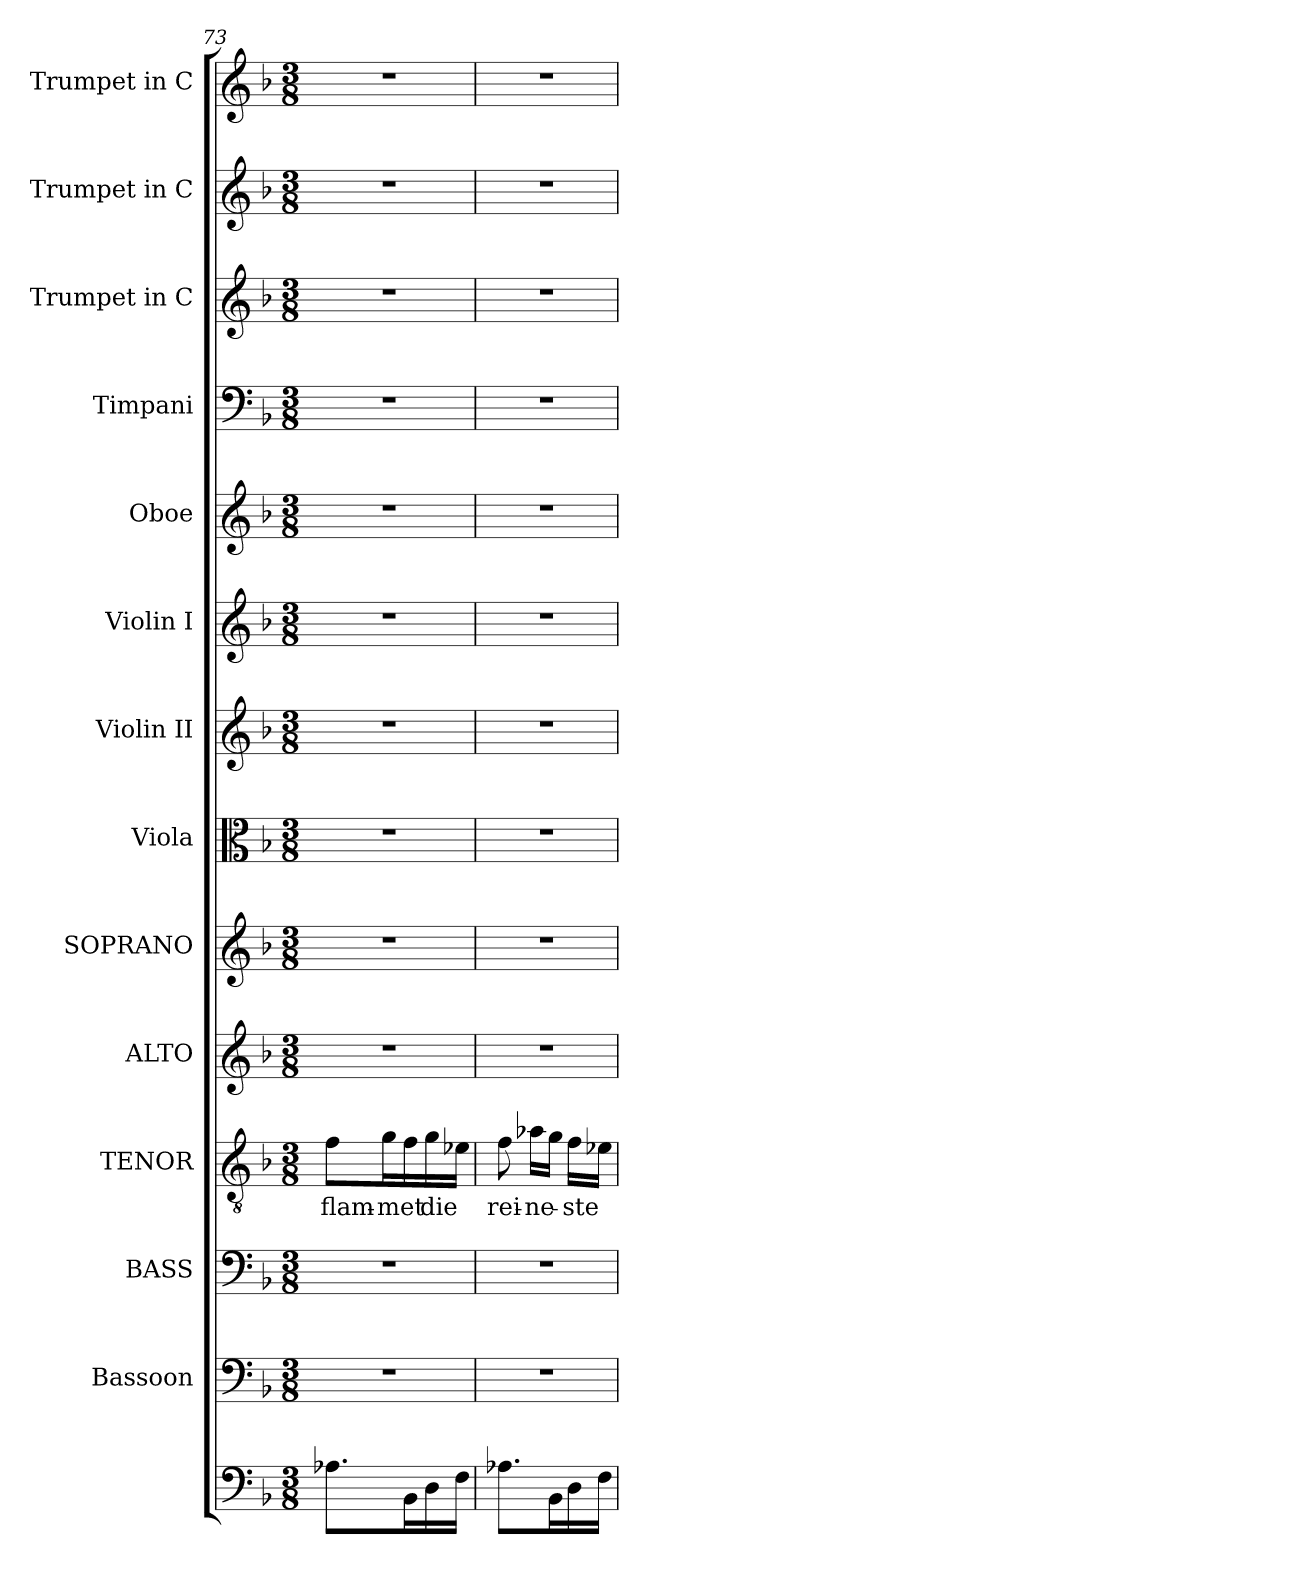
**kern	**kern	**kern	**kern	**text	**kern	**kern	**kern	**kern	**kern	**kern	**kern	**kern	**kern	**kern
*part14	*part13	*part12	*part11	*part11	*part10	*part9	*part8	*part7	*part6	*part5	*part4	*part3	*part2	*part1
*staff14	*staff13	*staff12	*staff11	*staff11	*staff10	*staff9	*staff8	*staff7	*staff6	*staff5	*staff4	*staff3	*staff2	*staff1
*	*I"Bassoon	*I"BASS	*I"TENOR	*	*I"ALTO	*I"SOPRANO	*I"Viola	*I"Violin II	*I"Violin I	*I"Oboe	*I"Timpani	*I"Trumpet in C	*I"Trumpet in C	*I"Trumpet in C
*	*	*	*	*	*I'Alto	*I'Soprano	*I'Viola	*I'Violin II	*I'Violin I	*I'Oboe	*I'Timp.	*	*	*
*clefF4	*clefF4	*clefF4	*clefGv2	*	*clefG2	*clefG2	*clefC3	*clefG2	*clefG2	*clefG2	*clefF4	*clefG2	*clefG2	*clefG2
*	*	*	*ITrd7c12	*	*	*	*	*	*	*	*	*	*	*
*k[b-]	*k[b-]	*k[b-]	*k[b-]	*	*k[b-]	*k[b-]	*k[b-]	*k[b-]	*k[b-]	*k[b-]	*k[b-]	*k[b-]	*k[b-]	*k[b-]
*F:	*F:	*F:	*F:	*	*F:	*F:	*F:	*F:	*F:	*F:	*F:	*F:	*F:	*F:
*M3/8	*M3/8	*M3/8	*M3/8	*	*M3/8	*M3/8	*M3/8	*M3/8	*M3/8	*M3/8	*M3/8	*M3/8	*M3/8	*M3/8
=73	=73	=73	=73	=73	=73	=73	=73	=73	=73	=73	=73	=73	=73	=73
!	!LO:N:vis=1	!LO:N:vis=1	!	!	!	!	!	!	!	!	!	!	!	!
!	!	!	!	!LO:LY:b:color=#000000	!LO:N:vis=1	!LO:N:vis=1	!LO:N:vis=1	!LO:N:vis=1	!LO:N:vis=1	!LO:N:vis=1	!LO:N:vis=1	!LO:N:vis=1	!LO:N:vis=1	!LO:N:vis=1
8.A-Xi\L	4.r	4.r	8Fi\L	flam-	4.r	4.r	4.r	4.r	4.r	4.r	4.r	4.r	4.r	4.r
!	!	!	!	!LO:LY:b:color=#000000	!	!	!	!	!	!	!	!	!	!
.	.	.	16Gi\L	-met	.	.	.	.	.	.	.	.	.	.
16BB-i\L	.	.	16Fi\	.	.	.	.	.	.	.	.	.	.	.
!	!	!	!	!LO:LY:b:color=#000000	!	!	!	!	!	!	!	!	!	!
16Di\	.	.	16Gi\	die	.	.	.	.	.	.	.	.	.	.
16Fi\JJ	.	.	16E-Xi\JJ	.	.	.	.	.	.	.	.	.	.	.
=74	=74	=74	=74	=74	=74	=74	=74	=74	=74	=74	=74	=74	=74	=74
!	!LO:N:vis=1	!LO:N:vis=1	!	!	!	!	!	!	!	!	!	!	!	!
!	!	!	!	!LO:LY:b:color=#000000	!LO:N:vis=1	!LO:N:vis=1	!LO:N:vis=1	!LO:N:vis=1	!LO:N:vis=1	!LO:N:vis=1	!LO:N:vis=1	!LO:N:vis=1	!LO:N:vis=1	!LO:N:vis=1
8.A-Xi\L	4.r	4.r	8Fi\	rei-	4.r	4.r	4.r	4.r	4.r	4.r	4.r	4.r	4.r	4.r
!	!	!	!	!LO:LY:b:color=#000000	!	!	!	!	!	!	!	!	!	!
.	.	.	16A-Xi\LL	-ne-	.	.	.	.	.	.	.	.	.	.
16BB-i\L	.	.	16Gi\JJ	.	.	.	.	.	.	.	.	.	.	.
!	!	!	!	!LO:LY:b:color=#000000	!	!	!	!	!	!	!	!	!	!
16Di\	.	.	16Fi\LL	-ste	.	.	.	.	.	.	.	.	.	.
16Fi\JJ	.	.	16E-Xi\JJ	.	.	.	.	.	.	.	.	.	.	.
=	=	=	=	=	=	=	=	=	=	=	=	=	=	=
*-	*-	*-	*-	*-	*-	*-	*-	*-	*-	*-	*-	*-	*-	*-
